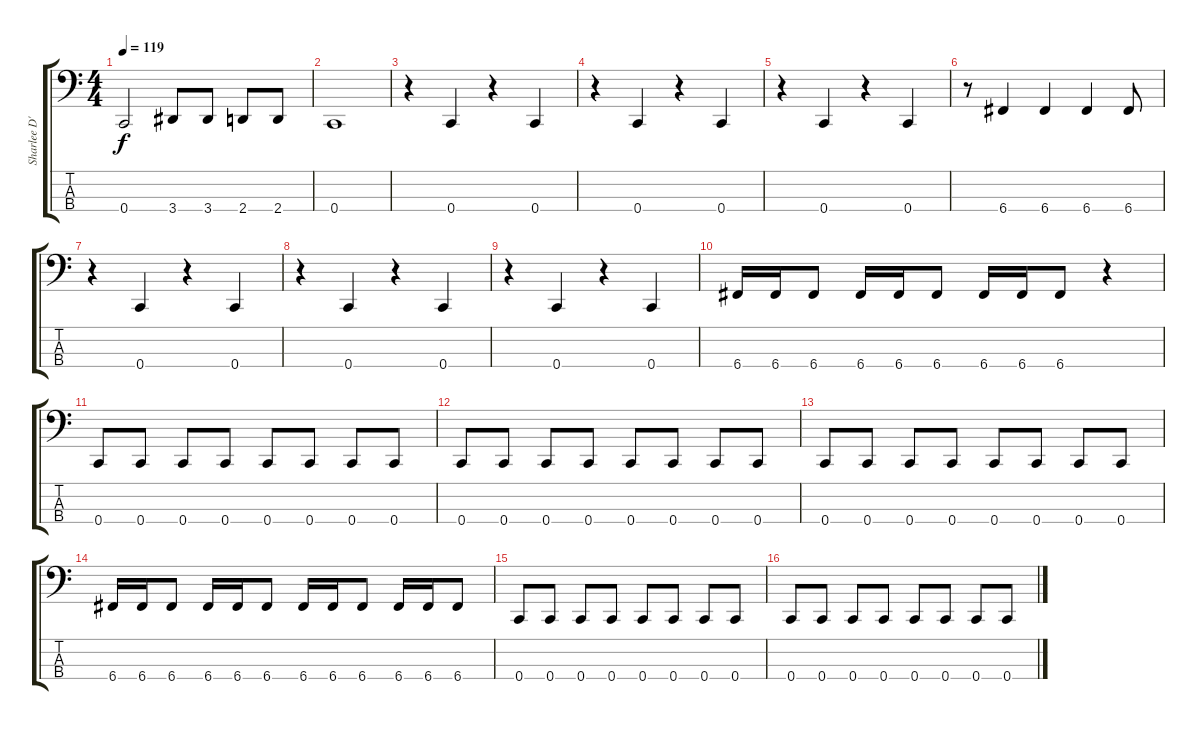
\track ("Sharlee D'Angelo (Bass)" "Sharlee D'") {instrument electricbasspick}
\staff {score tabs}
\tuning (Eb2 Bb1 F1 C1) {hide}
\ts (4 4)
\tempo 119
\clef f4
\ks c
0.4{t}.2{dy f} 3.4.8 3.4.8 2.4.8 2.4.8 |
0.4.1 |
r.4 0.4.4 r.4 0.4.4 |
r.4 0.4.4 r.4 0.4.4 |
r.4 0.4.4 r.4 0.4.4 |
r.8 6.4.4 6.4.4 6.4.4 6.4.8 |
r.4 0.4.4 r.4 0.4.4 |
r.4 0.4.4 r.4 0.4.4 |
r.4 0.4.4 r.4 0.4.4 |
6.4.16 6.4.16 6.4.8 6.4.16 6.4.16 6.4.8 6.4.16 6.4.16 6.4.8 r.4 |
0.4.8 0.4.8 0.4.8 0.4.8 0.4.8 0.4.8 0.4.8 0.4.8 |
0.4.8 0.4.8 0.4.8 0.4.8 0.4.8 0.4.8 0.4.8 0.4.8 |
0.4.8 0.4.8 0.4.8 0.4.8 0.4.8 0.4.8 0.4.8 0.4.8 |
6.4.16 6.4.16 6.4.8 6.4.16 6.4.16 6.4.8 6.4.16 6.4.16 6.4.8 6.4.16 6.4.16 6.4.8 |
0.4.8 0.4.8 0.4.8 0.4.8 0.4.8 0.4.8 0.4.8 0.4.8 |
0.4.8 0.4.8 0.4.8 0.4.8 0.4.8 0.4.8 0.4.8 0.4.8
